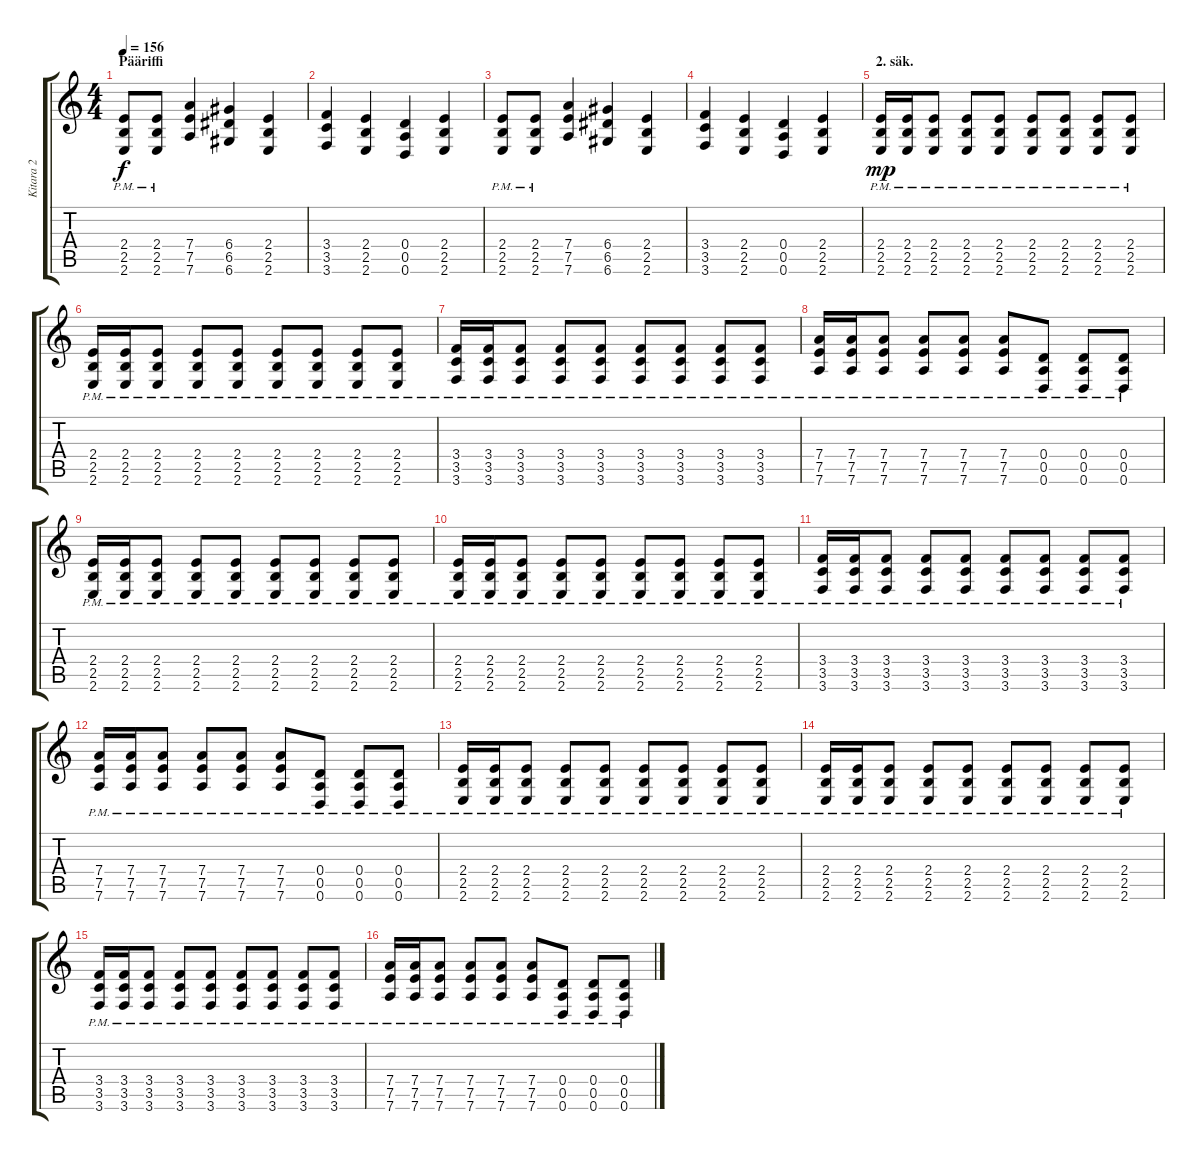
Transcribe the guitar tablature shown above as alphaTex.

\track ("Kitara 2" "Kitara 2") {instrument distortionguitar}
\staff {score tabs}
\tuning (E4 B3 G3 D3 A2 D2) {hide}
\ts (4 4)
\section ("" "Pääriffi")
\tempo 156
\clef g2
\ks c
(2.4{pm} 2.5{pm} 2.6{pm}).8{dy f} (2.4{pm} 2.5{pm} 2.6{pm}).8 (7.4 7.5 7.6).4 (6.4 6.5 6.6).4 (2.4 2.5 2.6).4 |
(3.4 3.5 3.6).4 (2.4 2.5 2.6).4 (0.4 0.5 0.6).4 (2.4 2.5 2.6).4 |
(2.4{pm} 2.5{pm} 2.6{pm}).8 (2.4{pm} 2.5{pm} 2.6{pm}).8 (7.4 7.5 7.6).4 (6.4 6.5 6.6).4 (2.4 2.5 2.6).4 |
(3.4 3.5 3.6).4 (2.4 2.5 2.6).4 (0.4 0.5 0.6).4 (2.4 2.5 2.6).4 |
\section ("" "2. säk.")
(2.4{pm} 2.5{pm} 2.6{pm}).16{dy mp balance 8} (2.4{pm} 2.5{pm} 2.6{pm}).16 (2.4{pm} 2.5{pm} 2.6{pm}).8 (2.4{pm} 2.5{pm} 2.6{pm}).8 (2.4{pm} 2.5{pm} 2.6{pm}).8 (2.4{pm} 2.5{pm} 2.6{pm}).8 (2.4{pm} 2.5{pm} 2.6{pm}).8 (2.4{pm} 2.5{pm} 2.6{pm}).8 (2.4{pm} 2.5{pm} 2.6{pm}).8 |
(2.4{pm} 2.5{pm} 2.6{pm}).16 (2.4{pm} 2.5{pm} 2.6{pm}).16 (2.4{pm} 2.5{pm} 2.6{pm}).8 (2.4{pm} 2.5{pm} 2.6{pm}).8 (2.4{pm} 2.5{pm} 2.6{pm}).8 (2.4{pm} 2.5{pm} 2.6{pm}).8 (2.4{pm} 2.5{pm} 2.6{pm}).8 (2.4{pm} 2.5{pm} 2.6{pm}).8 (2.4{pm} 2.5{pm} 2.6{pm}).8 |
(3.4{pm} 3.5{pm} 3.6{pm}).16 (3.4{pm} 3.5{pm} 3.6{pm}).16 (3.4{pm} 3.5{pm} 3.6{pm}).8 (3.4{pm} 3.5{pm} 3.6{pm}).8 (3.4{pm} 3.5{pm} 3.6{pm}).8 (3.4{pm} 3.5{pm} 3.6{pm}).8 (3.4{pm} 3.5{pm} 3.6{pm}).8 (3.4{pm} 3.5{pm} 3.6{pm}).8 (3.4{pm} 3.5{pm} 3.6{pm}).8 |
(7.4{pm} 7.5{pm} 7.6{pm}).16 (7.4{pm} 7.5{pm} 7.6{pm}).16 (7.4{pm} 7.5{pm} 7.6{pm}).8 (7.4{pm} 7.5{pm} 7.6{pm}).8 (7.4{pm} 7.5{pm} 7.6{pm}).8 (7.4{pm} 7.5{pm} 7.6{pm}).8 (0.4{pm} 0.5{pm} 0.6{pm}).8 (0.4{pm} 0.5{pm} 0.6{pm}).8 (0.4{pm} 0.5{pm} 0.6{pm}).8 |
(2.4{pm} 2.5{pm} 2.6{pm}).16 (2.4{pm} 2.5{pm} 2.6{pm}).16 (2.4{pm} 2.5{pm} 2.6{pm}).8 (2.4{pm} 2.5{pm} 2.6{pm}).8 (2.4{pm} 2.5{pm} 2.6{pm}).8 (2.4{pm} 2.5{pm} 2.6{pm}).8 (2.4{pm} 2.5{pm} 2.6{pm}).8 (2.4{pm} 2.5{pm} 2.6{pm}).8 (2.4{pm} 2.5{pm} 2.6{pm}).8 |
(2.4{pm} 2.5{pm} 2.6{pm}).16 (2.4{pm} 2.5{pm} 2.6{pm}).16 (2.4{pm} 2.5{pm} 2.6{pm}).8 (2.4{pm} 2.5{pm} 2.6{pm}).8 (2.4{pm} 2.5{pm} 2.6{pm}).8 (2.4{pm} 2.5{pm} 2.6{pm}).8 (2.4{pm} 2.5{pm} 2.6{pm}).8 (2.4{pm} 2.5{pm} 2.6{pm}).8 (2.4{pm} 2.5{pm} 2.6{pm}).8 |
(3.4{pm} 3.5{pm} 3.6{pm}).16 (3.4{pm} 3.5{pm} 3.6{pm}).16 (3.4{pm} 3.5{pm} 3.6{pm}).8 (3.4{pm} 3.5{pm} 3.6{pm}).8 (3.4{pm} 3.5{pm} 3.6{pm}).8 (3.4{pm} 3.5{pm} 3.6{pm}).8 (3.4{pm} 3.5{pm} 3.6{pm}).8 (3.4{pm} 3.5{pm} 3.6{pm}).8 (3.4{pm} 3.5{pm} 3.6{pm}).8 |
(7.4{pm} 7.5{pm} 7.6{pm}).16 (7.4{pm} 7.5{pm} 7.6{pm}).16 (7.4{pm} 7.5{pm} 7.6{pm}).8 (7.4{pm} 7.5{pm} 7.6{pm}).8 (7.4{pm} 7.5{pm} 7.6{pm}).8 (7.4{pm} 7.5{pm} 7.6{pm}).8 (0.4{pm} 0.5{pm} 0.6{pm}).8 (0.4{pm} 0.5{pm} 0.6{pm}).8 (0.4{pm} 0.5{pm} 0.6{pm}).8 |
(2.4{pm} 2.5{pm} 2.6{pm}).16{balance 0} (2.4{pm} 2.5{pm} 2.6{pm}).16 (2.4{pm} 2.5{pm} 2.6{pm}).8 (2.4{pm} 2.5{pm} 2.6{pm}).8 (2.4{pm} 2.5{pm} 2.6{pm}).8 (2.4{pm} 2.5{pm} 2.6{pm}).8 (2.4{pm} 2.5{pm} 2.6{pm}).8 (2.4{pm} 2.5{pm} 2.6{pm}).8 (2.4{pm} 2.5{pm} 2.6{pm}).8 |
(2.4{pm} 2.5{pm} 2.6{pm}).16 (2.4{pm} 2.5{pm} 2.6{pm}).16 (2.4{pm} 2.5{pm} 2.6{pm}).8 (2.4{pm} 2.5{pm} 2.6{pm}).8 (2.4{pm} 2.5{pm} 2.6{pm}).8 (2.4{pm} 2.5{pm} 2.6{pm}).8 (2.4{pm} 2.5{pm} 2.6{pm}).8 (2.4{pm} 2.5{pm} 2.6{pm}).8 (2.4{pm} 2.5{pm} 2.6{pm}).8 |
(3.4{pm} 3.5{pm} 3.6{pm}).16 (3.4{pm} 3.5{pm} 3.6{pm}).16 (3.4{pm} 3.5{pm} 3.6{pm}).8 (3.4{pm} 3.5{pm} 3.6{pm}).8 (3.4{pm} 3.5{pm} 3.6{pm}).8 (3.4{pm} 3.5{pm} 3.6{pm}).8 (3.4{pm} 3.5{pm} 3.6{pm}).8 (3.4{pm} 3.5{pm} 3.6{pm}).8 (3.4{pm} 3.5{pm} 3.6{pm}).8 |
(7.4{pm} 7.5{pm} 7.6{pm}).16 (7.4{pm} 7.5{pm} 7.6{pm}).16 (7.4{pm} 7.5{pm} 7.6{pm}).8 (7.4{pm} 7.5{pm} 7.6{pm}).8 (7.4{pm} 7.5{pm} 7.6{pm}).8 (7.4{pm} 7.5{pm} 7.6{pm}).8 (0.4{pm} 0.5{pm} 0.6{pm}).8 (0.4{pm} 0.5{pm} 0.6{pm}).8 (0.4{pm} 0.5{pm} 0.6{pm}).8
